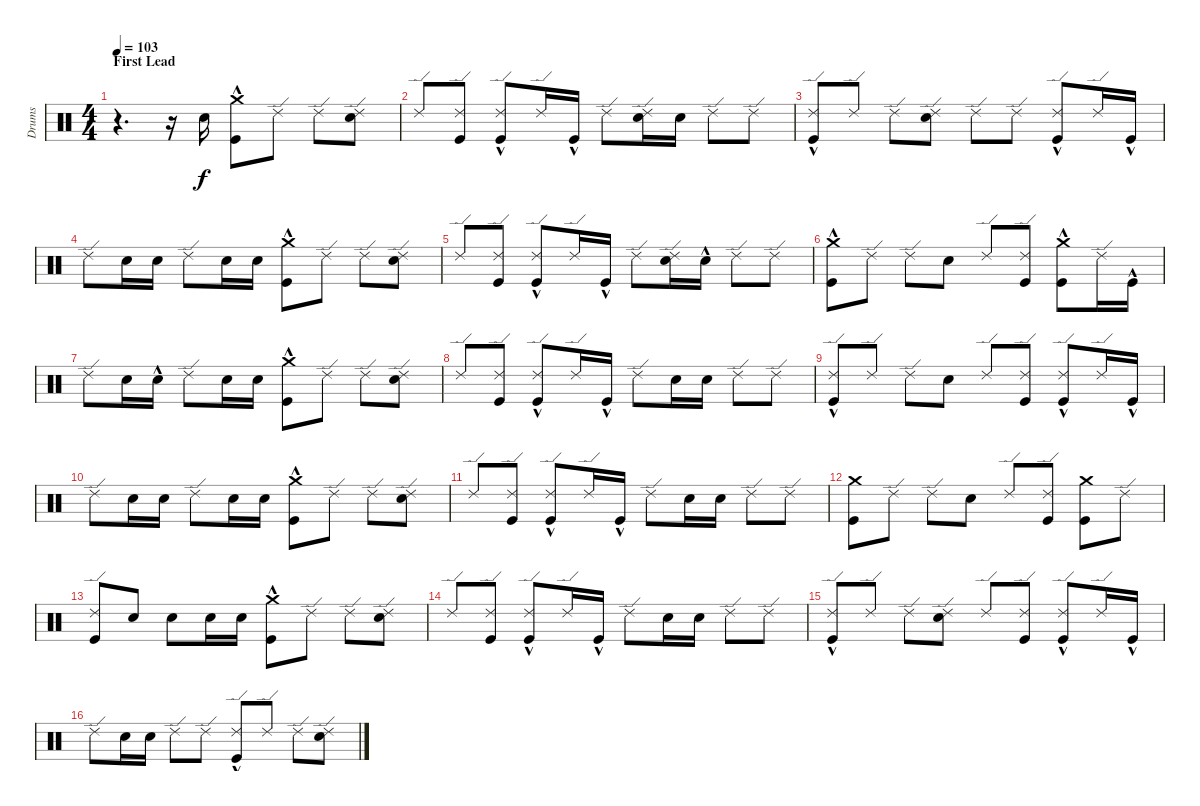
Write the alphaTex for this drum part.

\track ("Drums" "Drums") {instrument percussion}
\staff {score}
\articulation defaults
\ts (4 4)
\section ("" "First Lead")
\tempo 103
\clef neutral
\ks c
r.4{d dy f} r.16 "Electric Snare (hit)".16 ("Kick (hit)"{hac} "Crash medium (hit)").8 "Ride (edge) 2".8 "Ride (edge) 2".8 ("Ride (edge) 2" "Electric Snare (hit)").8 |
"Ride (edge) 2".8 ("Kick (hit)" "Ride (edge) 2").8 ("Kick (hit)"{hac} "Ride (edge) 2").8 "Ride (edge) 2".16 "Kick (hit)"{hac}.16 "Ride (edge) 2".8 ("Ride (edge) 2" "Electric Snare (hit)").16 "Electric Snare (hit)".16 "Ride (edge) 2".8 "Ride (edge) 2".8 |
("Kick (hit)"{hac} "Ride (edge) 2").8 "Ride (edge) 2".8 "Ride (edge) 2".8 ("Electric Snare (hit)" "Ride (edge) 2").8 "Ride (edge) 2".8 "Ride (edge) 2".8 ("Kick (hit)"{hac} "Ride (edge) 2").8 "Ride (edge) 2".16 "Kick (hit)"{hac}.16 |
"Ride (edge) 2".8 "Electric Snare (hit)".16 "Electric Snare (hit)".16 "Ride (edge) 2".8 "Electric Snare (hit)".16 "Electric Snare (hit)".16 ("Kick (hit)"{hac} "Crash medium (hit)").8 "Ride (edge) 2".8 "Ride (edge) 2".8 ("Ride (edge) 2" "Electric Snare (hit)").8 |
"Ride (edge) 2".8 ("Kick (hit)" "Ride (edge) 2").8 ("Kick (hit)"{hac} "Ride (edge) 2").8 "Ride (edge) 2".16 "Kick (hit)"{hac}.16 "Ride (edge) 2".8 ("Ride (edge) 2" "Electric Snare (hit)").16 "Electric Snare (hit)"{hac}.16 "Ride (edge) 2".8 "Ride (edge) 2".8 |
("Kick (hit)"{hac} "Crash medium (hit)").8 "Ride (edge) 2".8 "Ride (edge) 2".8 "Electric Snare (hit)".8 "Ride (edge) 2".8 ("Kick (hit)" "Ride (edge) 2").8 ("Crash medium (hit)" "Kick (hit)"{hac}).8 "Ride (edge) 2".16 "Kick (hit)"{hac}.16 |
"Ride (edge) 2".8 "Electric Snare (hit)".16 "Electric Snare (hit)"{hac}.16 "Ride (edge) 2".8 "Electric Snare (hit)".16 "Electric Snare (hit)".16 ("Kick (hit)"{hac} "Crash medium (hit)").8 "Ride (edge) 2".8 "Ride (edge) 2".8 ("Ride (edge) 2" "Electric Snare (hit)").8 |
"Ride (edge) 2".8 ("Kick (hit)" "Ride (edge) 2").8 ("Kick (hit)"{hac} "Ride (edge) 2").8 "Ride (edge) 2".16 "Kick (hit)"{hac}.16 "Ride (edge) 2".8 "Electric Snare (hit)".16 "Electric Snare (hit)".16 "Ride (edge) 2".8 "Ride (edge) 2".8 |
("Kick (hit)"{hac} "Ride (edge) 2").8 "Ride (edge) 2".8 "Ride (edge) 2".8 "Electric Snare (hit)".8 "Ride (edge) 2".8 ("Kick (hit)" "Ride (edge) 2").8 ("Kick (hit)"{hac} "Ride (edge) 2").8 "Ride (edge) 2".16 "Kick (hit)"{hac}.16 |
"Ride (edge) 2".8 "Electric Snare (hit)".16 "Electric Snare (hit)".16 "Ride (edge) 2".8 "Electric Snare (hit)".16 "Electric Snare (hit)".16 ("Kick (hit)"{hac} "Crash medium (hit)").8 "Ride (edge) 2".8 "Ride (edge) 2".8 ("Electric Snare (hit)" "Ride (edge) 2").8 |
"Ride (edge) 2".8 ("Kick (hit)" "Ride (edge) 2").8 ("Kick (hit)"{hac} "Ride (edge) 2").8 "Ride (edge) 2".16 "Kick (hit)"{hac}.16 "Ride (edge) 2".8 "Electric Snare (hit)".16 "Electric Snare (hit)".16 "Ride (edge) 2".8 "Ride (edge) 2".8 |
("Kick (hit)" "Crash medium (hit)").8 "Ride (edge) 2".8 "Ride (edge) 2".8 "Electric Snare (hit)".8 "Ride (edge) 2".8 ("Kick (hit)" "Ride (edge) 2").8 ("Kick (hit)" "Crash medium (hit)").8 "Ride (edge) 2".8 |
("Kick (hit)" "Ride (edge) 2").8 "Electric Snare (hit)".8 "Electric Snare (hit)".8 "Electric Snare (hit)".16 "Electric Snare (hit)".16 ("Kick (hit)"{hac} "Crash medium (hit)").8 "Ride (edge) 2".8 "Ride (edge) 2".8 ("Electric Snare (hit)" "Ride (edge) 2").8 |
"Ride (edge) 2".8 ("Kick (hit)" "Ride (edge) 2").8 ("Kick (hit)"{hac} "Ride (edge) 2").8 "Ride (edge) 2".16 "Kick (hit)"{hac}.16 "Ride (edge) 2".8 "Electric Snare (hit)".16 "Electric Snare (hit)".16 "Ride (edge) 2".8 "Ride (edge) 2".8 |
("Kick (hit)"{hac} "Ride (edge) 2").8 "Ride (edge) 2".8 "Ride (edge) 2".8 ("Electric Snare (hit)" "Ride (edge) 2").8 "Ride (edge) 2".8 ("Kick (hit)" "Ride (edge) 2").8 ("Kick (hit)"{hac} "Ride (edge) 2").8 "Ride (edge) 2".16 "Kick (hit)"{hac}.16 |
"Ride (edge) 2".8 "Electric Snare (hit)".16 "Electric Snare (hit)".16 "Ride (edge) 2".8 "Ride (edge) 2".8 ("Kick (hit)"{hac} "Ride (edge) 2").8 "Ride (edge) 2".8 "Ride (edge) 2".8 ("Electric Snare (hit)" "Ride (edge) 2").8
